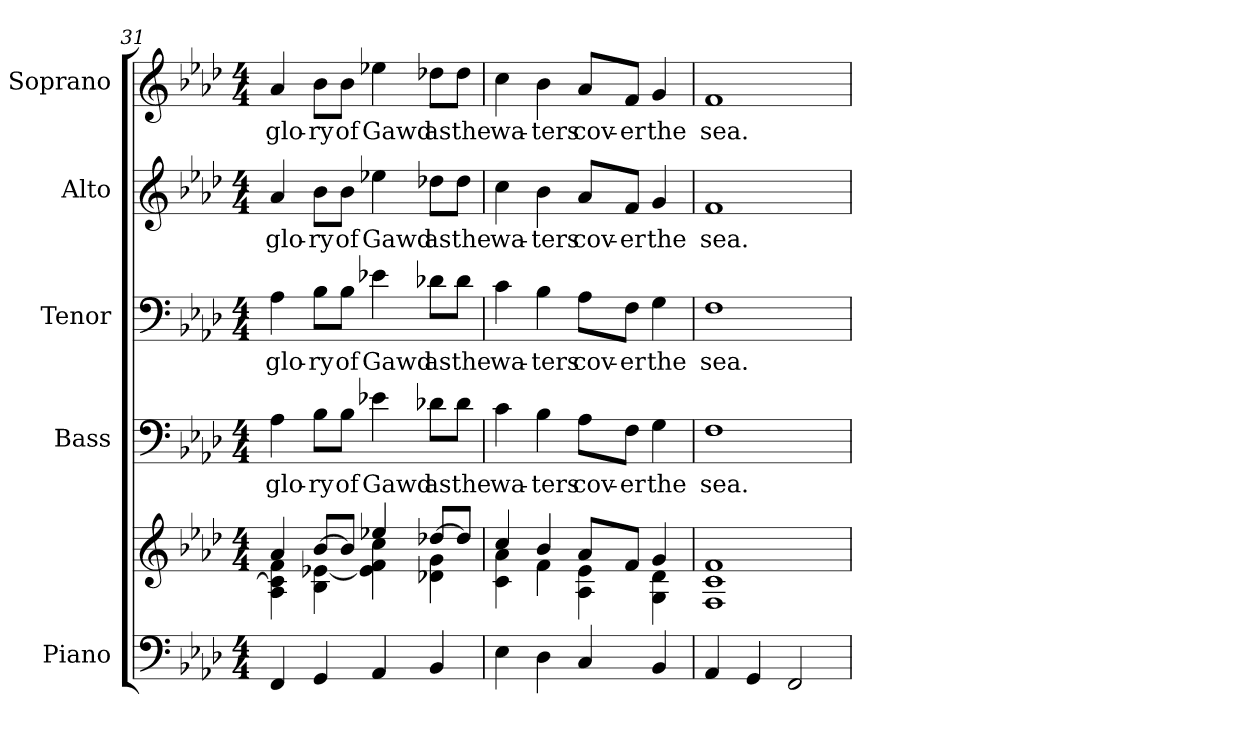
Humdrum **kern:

**kern	**kern	**kern	**text	**kern	**text	**kern	**text	**kern	**text
*part5	*part5	*part4	*part4	*part3	*part3	*part2	*part2	*part1	*part1
*staff6	*staff5	*staff4	*staff4	*staff3	*staff3	*staff2	*staff2	*staff1	*staff1
*I"Piano	*	*I"Bass	*	*I"Tenor	*	*I"Alto	*	*I"Soprano	*
*I'Pno.	*	*I'B.	*	*I'T.	*	*I'A.	*	*I'S.	*
!!LO:PB:g=z
*clefF4	*clefG2	*clefF4	*	*clefF4	*	*clefG2	*	*clefG2	*
*k[b-e-a-d-]	*k[b-e-a-d-]	*k[b-e-a-d-]	*	*k[b-e-a-d-]	*	*k[b-e-a-d-]	*	*k[b-e-a-d-]	*
*A-:	*A-:	*A-:	*	*A-:	*	*A-:	*	*A-:	*
*M4/4	*M4/4	*M4/4	*	*M4/4	*	*M4/4	*	*M4/4	*
=31	=31	=31	=31	=31	=31	=31	=31	=31	=31
*	*^	*	*	*	*	*	*	*	*
!	!	!	!	!LO:LY:b:color=#000000	!	!	!	!	!	!
!	!	!	!	!	!	!LO:LY:b:color=#000000	!	!	!	!
!	!	!	!	!	!	!	!	!LO:LY:b:color=#000000	!	!
!	!	!	!	!	!	!	!	!	!	!LO:LY:b:color=#000000
4FFi/	4a-i/	4A-i\ 4ci] 4fi	4A-i\	glo-	4A-i\	glo-	4a-i/	glo-	4a-i/	glo-
!	!	!	!	!LO:LY:b:color=#000000	!	!	!	!	!	!
!	!	!	!	!	!	!LO:LY:b:color=#000000	!	!	!	!
!	!	!	!	!	!	!	!	!LO:LY:b:color=#000000	!	!
!	!	!	!	!	!	!	!	!	!	!LO:LY:b:color=#000000
4GGi/	[>8b-i/L	4B-i\ [<4e-Xi	8B-i\L	-ry	8B-i\L	-ry	8b-i\L	-ry	8b-i\L	-ry
!	!	!	!	!LO:LY:b:color=#000000	!	!	!	!	!	!
!	!	!	!	!	!	!LO:LY:b:color=#000000	!	!	!	!
!	!	!	!	!	!	!	!	!LO:LY:b:color=#000000	!	!
!	!	!	!	!	!	!	!	!	!	!LO:LY:b:color=#000000
.	8b-i/J]	.	8B-i\J	of	8B-i\J	of	8b-i\J	of	8b-i\J	of
!	!	!	!	!LO:LY:b:color=#000000	!	!	!	!	!	!
!	!	!	!	!	!	!LO:LY:b:color=#000000	!	!	!	!
!	!	!	!	!	!	!	!	!LO:LY:b:color=#000000	!	!
!	!	!	!	!	!	!	!	!	!	!LO:LY:b:color=#000000
4AA-i/	4ee-Xi/	4e-i\] 4fi 4cci	4e-Xi\	Gawd	4e-Xi\	Gawd	4ee-Xi\	Gawd	4ee-Xi\	Gawd
!	!	!	!	!LO:LY:b:color=#000000	!	!	!	!	!	!
!	!	!	!	!	!	!LO:LY:b:color=#000000	!	!	!	!
!	!	!	!	!	!	!	!	!LO:LY:b:color=#000000	!	!
!	!	!	!	!	!	!	!	!	!	!LO:LY:b:color=#000000
4BB-i/	[>8dd-Xi/L	4d-Xi\ 4gi	8d-Xi\L	as	8d-Xi\L	as	8dd-Xi\L	as	8dd-Xi\L	as
!	!	!	!	!LO:LY:b:color=#000000	!	!	!	!	!	!
!	!	!	!	!	!	!LO:LY:b:color=#000000	!	!	!	!
!	!	!	!	!	!	!	!	!LO:LY:b:color=#000000	!	!
!	!	!	!	!	!	!	!	!	!	!LO:LY:b:color=#000000
.	8dd-i/J]	.	8d-i\J	the	8d-i\J	the	8dd-i\J	the	8dd-i\J	the
=32	=32	=32	=32	=32	=32	=32	=32	=32	=32	=32
!	!	!	!	!LO:LY:b:color=#000000	!	!	!	!	!	!
!	!	!	!	!	!	!LO:LY:b:color=#000000	!	!	!	!
!	!	!	!	!	!	!	!	!LO:LY:b:color=#000000	!	!
!	!	!	!	!	!	!	!	!	!	!LO:LY:b:color=#000000
4E-i\	4cci/	4ci\ 4a-i	4ci\	wa-	4ci\	wa-	4cci\	wa-	4cci\	wa-
!	!	!	!	!LO:LY:b:color=#000000	!	!	!	!	!	!
!	!	!	!	!	!	!LO:LY:b:color=#000000	!	!	!	!
!	!	!	!	!	!	!	!	!LO:LY:b:color=#000000	!	!
!	!	!	!	!	!	!	!	!	!	!LO:LY:b:color=#000000
4D-i\	4b-i/	4fi\	4B-i\	-ters	4B-i\	-ters	4b-i\	-ters	4b-i\	-ters
!	!	!	!	!LO:LY:b:color=#000000	!	!	!	!	!	!
!	!	!	!	!	!	!LO:LY:b:color=#000000	!	!	!	!
!	!	!	!	!	!	!	!	!LO:LY:b:color=#000000	!	!
!	!	!	!	!	!	!	!	!	!	!LO:LY:b:color=#000000
4Ci/	8a-i/L	4A-i\ 4e-i	8A-i\L	cov-	8A-i\L	cov-	8a-i/L	cov-	8a-i/L	cov-
!	!	!	!	!LO:LY:b:color=#000000	!	!	!	!	!	!
!	!	!	!	!	!	!LO:LY:b:color=#000000	!	!	!	!
!	!	!	!	!	!	!	!	!LO:LY:b:color=#000000	!	!
!	!	!	!	!	!	!	!	!	!	!LO:LY:b:color=#000000
.	8fi/J	.	8Fi\J	-er	8Fi\J	-er	8fi/J	-er	8fi/J	-er
!	!	!	!	!LO:LY:b:color=#000000	!	!	!	!	!	!
!	!	!	!	!	!	!LO:LY:b:color=#000000	!	!	!	!
!	!	!	!	!	!	!	!	!LO:LY:b:color=#000000	!	!
!	!	!	!	!	!	!	!	!	!	!LO:LY:b:color=#000000
4BB-i/	4gi/	4Gi\ 4d-i	4Gi\	the	4Gi\	the	4gi/	the	4gi/	the
!!LO:PB:g=z
=33	=33	=33	=33	=33	=33	=33	=33	=33	=33	=33
!	!	!	!	!LO:LY:b:color=#000000	!	!	!	!	!	!
!	!	!	!	!	!	!LO:LY:b:color=#000000	!	!	!	!
!	!	!	!	!	!	!	!	!LO:LY:b:color=#000000	!	!
!	!	!	!	!	!	!	!	!	!	!LO:LY:b:color=#000000
4AA-i/	1fi	1Fi 1ci	1Fi	sea.	1Fi	sea.	1fi	sea.	1fi	sea.
4GGi/	.	.	.	.	.	.	.	.	.	.
2FFi/	.	.	.	.	.	.	.	.	.	.
*	*v	*v	*	*	*	*	*	*	*	*
=	=	=	=	=	=	=	=	=	=
*-	*-	*-	*-	*-	*-	*-	*-	*-	*-
